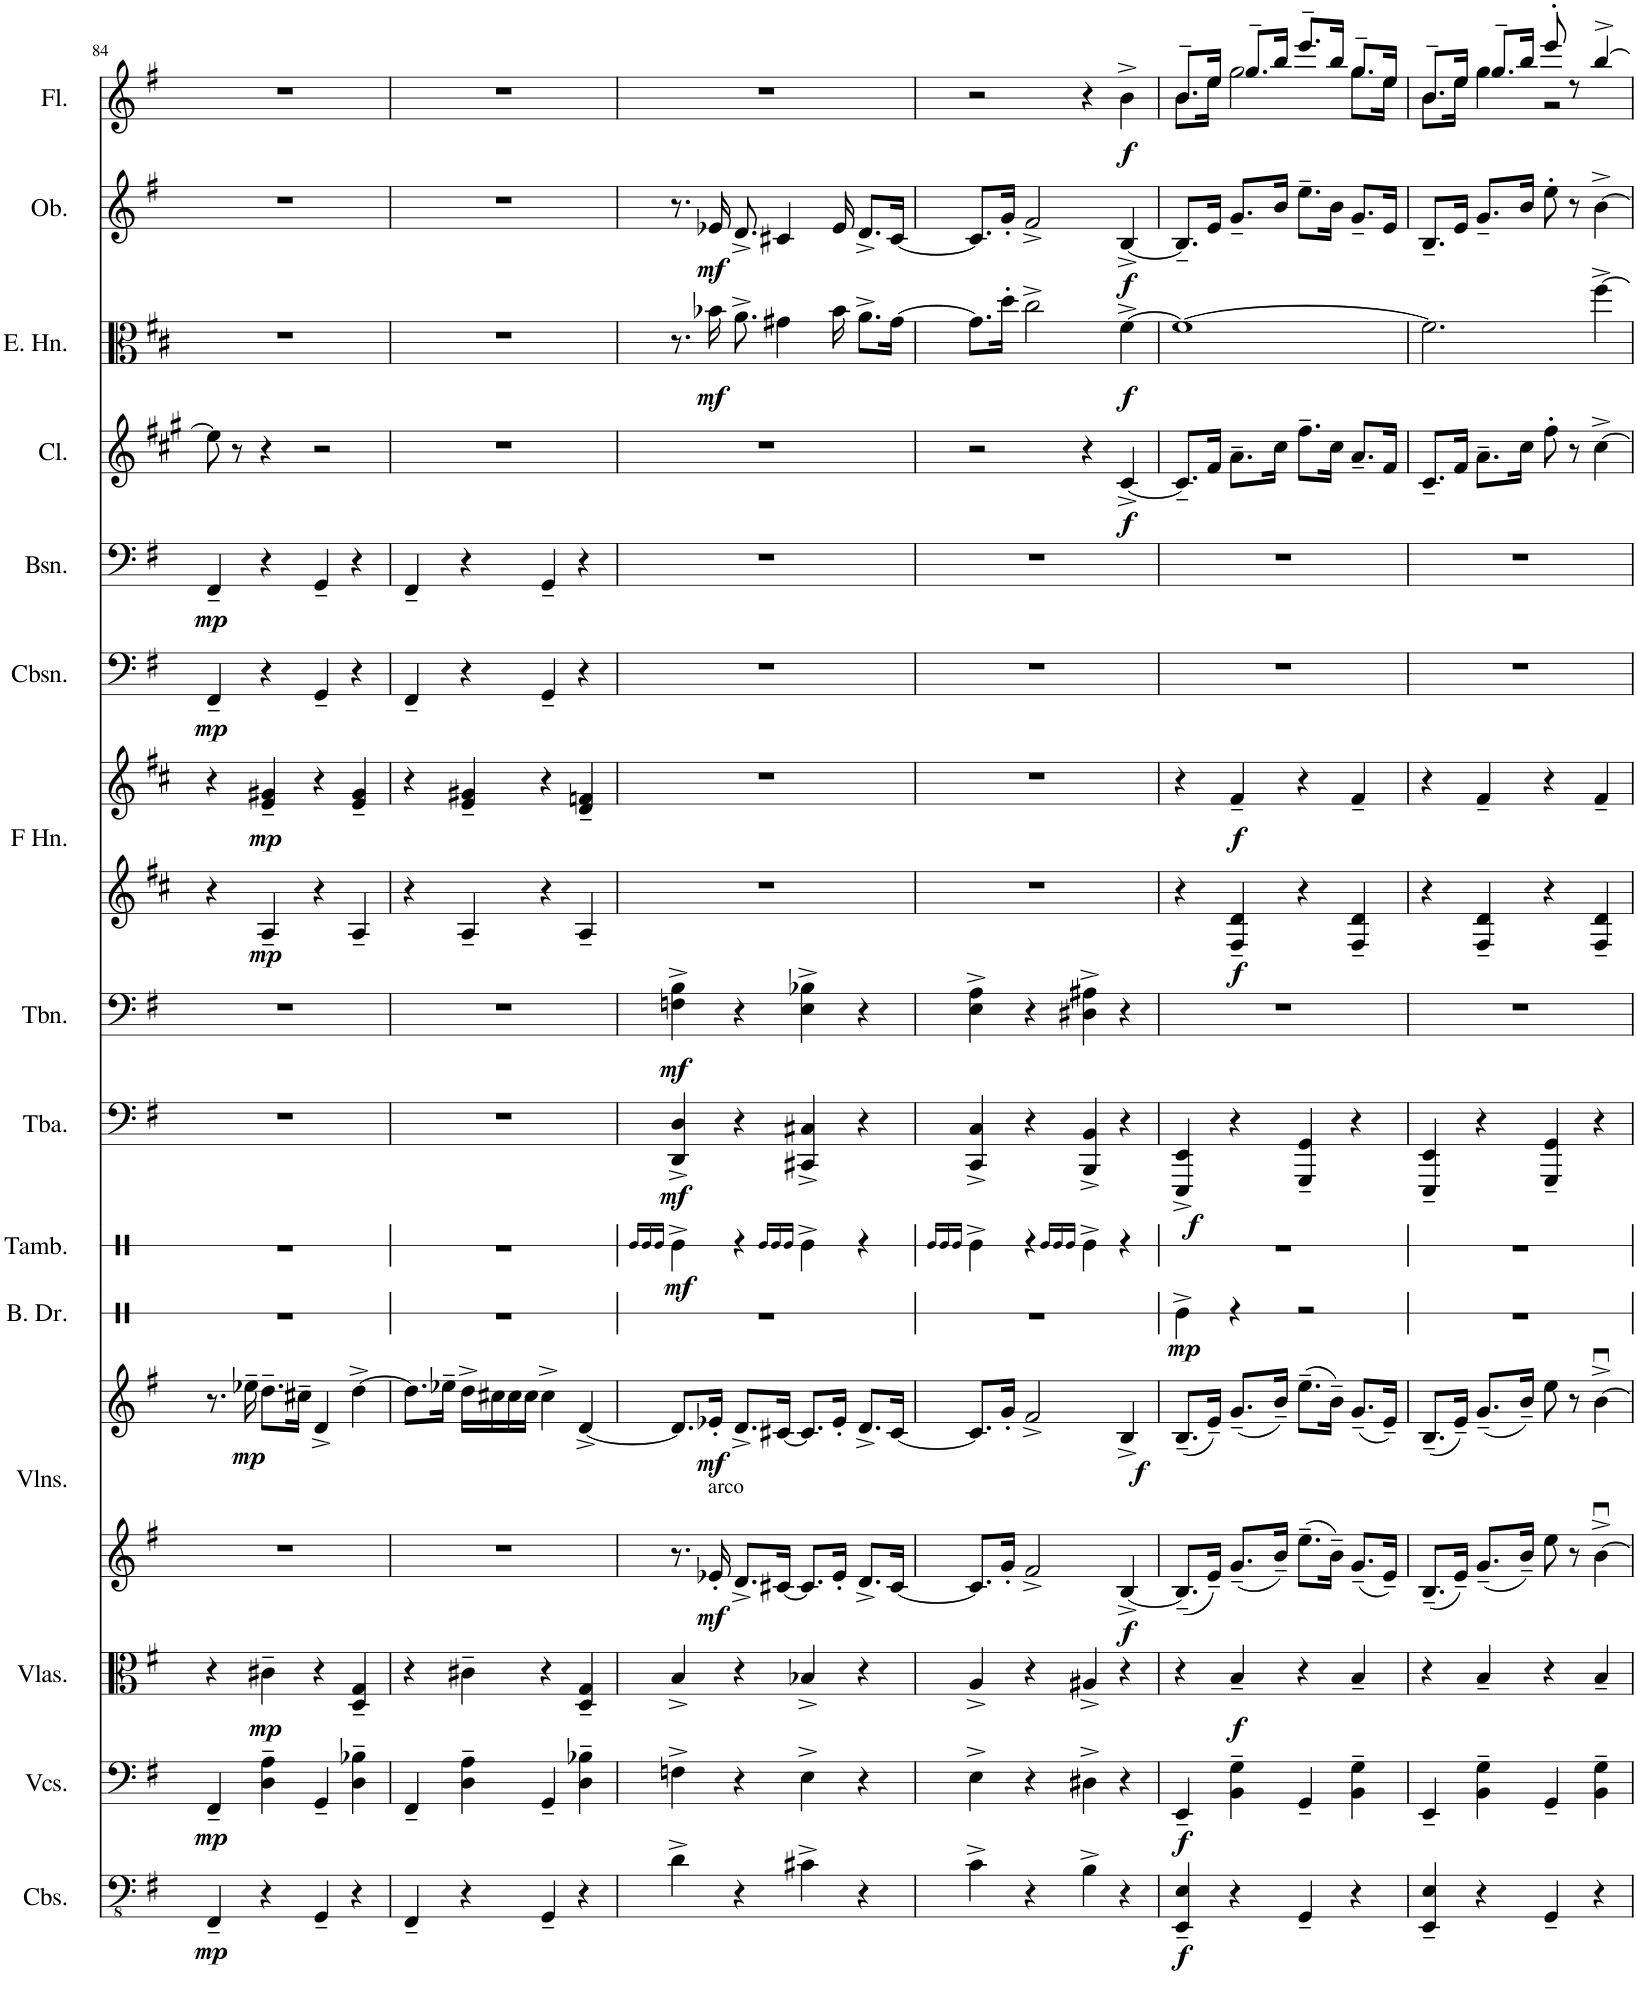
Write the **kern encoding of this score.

**kern	**dynam	**kern	**dynam	**kern	**dynam	**kern	**kern	**dynam	**kern	**dynam	**kern	**dynam	**kern	**kern	**dynam	**kern	**dynam	**kern	**dynam	**kern	**dynam	**kern	**dynam	**kern	**dynam	**kern	**dynam
*part13	*part13	*part12	*part12	*part11	*part11	*part10	*part10	*part10	*part9	*part9	*part8	*part8	*part7	*part7	*part7	*part6	*part6	*part5	*part5	*part4	*part4	*part3	*part3	*part2	*part2	*part1	*part1
*staff15	*staff15	*staff14	*staff14	*staff13	*staff13	*staff12	*staff11	*staff11/12	*staff10	*staff10	*staff9	*staff9	*staff8	*staff7	*staff7/8	*staff6	*staff6	*staff5	*staff5	*staff4	*staff4	*staff3	*staff3	*staff2	*staff2	*staff1	*staff1
*I"Contrabasses	*	*I"Violoncellos	*	*I"Violas	*	*I"Violins	*	*	*I"Tuba	*	*I"Trombone	*	*I"Horn in F	*	*	*I"Contrabassoon	*	*I"Bassoon	*	*I"Clarinet	*	*I"English Horn	*	*I"Oboe	*	*I"Flute	*
*I'Cbs.	*	*I'Vcs.	*	*I'Vlas.	*	*I'Vlns.	*	*	*I'Tba.	*	*I'Tbn.	*	*	*	*	*I'Cbsn.	*	*I'Bsn.	*	*I'Cl.	*	*I'E. Hn.	*	*I'Ob.	*	*I'Fl.	*
!!LO:PB:g=z
*clefFv4	*	*clefF4	*	*clefC3	*	*clefG2	*clefG2	*	*clefF4	*	*clefF4	*	*clefG2	*clefG2	*	*clefF4	*	*clefF4	*	*clefG2	*	*clefC3	*	*clefG2	*	*clefG2	*
*	*	*	*	*	*	*	*	*	*	*	*	*	*Trd4c7	*Trd4c7	*	*Trd7c12	*	*	*	*Trd1c2	*	*Trd4c7	*	*	*	*	*
*k[f#]	*	*k[f#]	*	*k[f#]	*	*k[f#]	*k[f#]	*	*k[f#]	*	*k[f#]	*	*k[f#c#]	*k[f#c#]	*	*k[f#]	*	*k[f#]	*	*k[f#c#g#]	*	*k[f#c#]	*	*k[f#]	*	*k[f#]	*
*M4/4	*	*M4/4	*	*M4/4	*	*M4/4	*M4/4	*	*M4/4	*	*M4/4	*	*M4/4	*M4/4	*	*M4/4	*	*M4/4	*	*M4/4	*	*M4/4	*	*M4/4	*	*M4/4	*
=84	=84	=84	=84	=84	=84	=84	=84	=84	=84	=84	=84	=84	=84	=84	=84	=84	=84	=84	=84	=84	=84	=84	=84	=84	=84	=84	=84
!	!LO:DY:b	!	!LO:DY:b	!	!	!	!	!	!	!	!	!	!	!	!	!	!LO:DY:b	!	!LO:DY:b	!	!	!	!	!	!	!	!
4FFF#~/	mp	4FF#~/	mp	4r	.	1r	8.r	.	1r	.	1r	.	4r	4r	.	4FF#~/	mp	4FF#~/	mp	8ee\]	.	1r	.	1r	.	1r	.
.	.	.	.	.	.	.	.	.	.	.	.	.	.	.	.	.	.	.	.	8r	.	.	.	.	.	.	.
!	!	!	!	!	!	!	!	!LO:DY:b	!	!	!	!	!	!	!	!	!	!	!	!	!	!	!	!	!	!	!
.	.	.	.	.	.	.	16ee-X~\	mp	.	.	.	.	.	.	.	.	.	.	.	.	.	.	.	.	.	.	.
!	!	!	!	!	!LO:DY:b	!	!	!	!	!	!	!	!	!	!LO:DY:b=2	!	!	!	!	!	!	!	!	!	!	!	!
!	!	!	!	!	!	!	!	!	!	!	!	!	!	!	!LO:DY:n=1:b	!	!	!	!	!	!	!	!	!	!	!	!
4r	.	4D\~ 4A\~	.	4c#X~\	mp	.	8.dd~\L	.	.	.	.	.	4A~/	4e/~ 4g#X/~	mp mp	4r	.	4r	.	4r	.	.	.	.	.	.	.
.	.	.	.	.	.	.	16cc#X~\Jk	.	.	.	.	.	.	.	.	.	.	.	.	.	.	.	.	.	.	.	.
4GGG~/	.	4GG~/	.	4r	.	.	4d^/	.	.	.	.	.	4r	4r	.	4GG~/	.	4GG~/	.	2r	.	.	.	.	.	.	.
4r	.	4D\~ 4B-X\~	.	4D/~ 4G/~	.	.	[4dd^\	.	.	.	.	.	4A~/	4e/~ 4g#/~	.	4r	.	4r	.	.	.	.	.	.	.	.	.
=85	=85	=85	=85	=85	=85	=85	=85	=85	=85	=85	=85	=85	=85	=85	=85	=85	=85	=85	=85	=85	=85	=85	=85	=85	=85	=85	=85
4FFF#~/	.	4FF#~/	.	4r	.	1r	8.dd\L]	.	1r	.	1r	.	4r	4r	.	4FF#~/	.	4FF#~/	.	1r	.	1r	.	1r	.	1r	.
.	.	.	.	.	.	.	16ee-X~\Jk	.	.	.	.	.	.	.	.	.	.	.	.	.	.	.	.	.	.	.	.
4r	.	4D\~ 4A\~	.	4c#X~\	.	.	16dd^\LL	.	.	.	.	.	4A~/	4e/~ 4g#X/~	.	4r	.	4r	.	.	.	.	.	.	.	.	.
.	.	.	.	.	.	.	16cc#X\	.	.	.	.	.	.	.	.	.	.	.	.	.	.	.	.	.	.	.	.
.	.	.	.	.	.	.	16cc#\	.	.	.	.	.	.	.	.	.	.	.	.	.	.	.	.	.	.	.	.
.	.	.	.	.	.	.	16cc#\JJ	.	.	.	.	.	.	.	.	.	.	.	.	.	.	.	.	.	.	.	.
4GGG~/	.	4GG~/	.	4r	.	.	4cc#^\	.	.	.	.	.	4r	4r	.	4GG~/	.	4GG~/	.	.	.	.	.	.	.	.	.
4r	.	4D\~ 4B-X\~	.	4D/~ 4G/~	.	.	[4d^/	.	.	.	.	.	4A~/	4d/~ 4fn/~	.	4r	.	4r	.	.	.	.	.	.	.	.	.
=86	=86	=86	=86	=86	=86	=86	=86	=86	=86	=86	=86	=86	=86	=86	=86	=86	=86	=86	=86	=86	=86	=86	=86	=86	=86	=86	=86
!	!	!	!	!	!	!	!	!	!	!LO:DY:b	!	!LO:DY:b	!	!	!	!	!	!	!	!	!	!	!	!	!	!	!
4D^\	.	4Fn^\	.	4B^/	.	8.r	8.d/L]	.	4DD/^ 4D/^	mf	4Fn\^ 4B\^	mf	1r	1r	.	1r	.	1r	.	1r	.	8.r	.	8.r	.	1r	.
!	!	!	!	!	!	!LO:TX:a:t=arco	!	!	!	!	!	!	!	!	!	!	!	!	!	!	!	!	!	!	!	!	!
!	!	!	!	!	!	!	!	!LO:DY:b=2	!	!	!	!	!	!	!	!	!	!	!	!	!	!	!	!	!	!	!
!	!	!	!	!	!	!	!	!LO:DY:n=1:b	!	!	!	!	!	!	!	!	!	!	!	!	!	!	!LO:DY:b	!	!LO:DY:b	!	!
.	.	.	.	.	.	16e-X'/	16e-X'/Jk	mf mf	.	.	.	.	.	.	.	.	.	.	.	.	.	16b-X\	mf	16e-X/	mf	.	.
4r	.	4r	.	4r	.	8.d^/L	8.d^/L	.	4r	.	4r	.	.	.	.	.	.	.	.	.	.	8.a^\	.	8.d^/	.	.	.
.	.	.	.	.	.	[16c#X/Jk	[16c#X/Jk	.	.	.	.	.	.	.	.	.	.	.	.	.	.	4g#X\	.	4c#X/	.	.	.
4C#X^\	.	4E^\	.	4B-X^/	.	8.c#/L]	8.c#/L]	.	4CC#X/^ 4C#X/^	.	4E\^ 4B-X\^	.	.	.	.	.	.	.	.	.	.	.	.	.	.	.	.
.	.	.	.	.	.	16e-'/Jk	16e-'/Jk	.	.	.	.	.	.	.	.	.	.	.	.	.	.	16b-\	.	16e-/	.	.	.
4r	.	4r	.	4r	.	8.d^/L	8.d^/L	.	4r	.	4r	.	.	.	.	.	.	.	.	.	.	8.a^\L	.	8.d^/L	.	.	.
.	.	.	.	.	.	[16c#/Jk	[16c#/Jk	.	.	.	.	.	.	.	.	.	.	.	.	.	.	[16g#\Jk	.	[16c#/Jk	.	.	.
=87	=87	=87	=87	=87	=87	=87	=87	=87	=87	=87	=87	=87	=87	=87	=87	=87	=87	=87	=87	=87	=87	=87	=87	=87	=87	=87	=87
4C^\	.	4E^\	.	4A^/	.	8.c#/L]	8.c#/L]	.	4CC/^ 4C/^	.	4E\^ 4A\^	.	1r	1r	.	1r	.	1r	.	2r	.	8.g#\L]	.	8.c#/L]	.	2r	.
.	.	.	.	.	.	16g'/Jk	16g'/Jk	.	.	.	.	.	.	.	.	.	.	.	.	.	.	16dd'\Jk	.	16g'/Jk	.	.	.
4r	.	4r	.	4r	.	2f#^/	2f#^/	.	4r	.	4r	.	.	.	.	.	.	.	.	.	.	2cc#^\	.	2f#^/	.	.	.
4BB^\	.	4D#X^\	.	4A#X^/	.	.	.	.	4BBB/^ 4BB/^	.	4D#X\^ 4A#X\^	.	.	.	.	.	.	.	.	4r	.	.	.	.	.	4r	.
!	!	!	!	!	!	!	!	!LO:DY:b=2	!	!	!	!	!	!	!	!	!	!	!	!	!	!	!	!	!	!	!
!	!	!	!	!	!	!	!	!LO:DY:n=1:b	!	!	!	!	!	!	!	!	!	!	!	!	!LO:DY:b	!	!LO:DY:b	!	!LO:DY:b	!	!LO:DY:b
4r	.	4r	.	4r	.	[4B^/	4B^/	f f	4r	.	4r	.	.	.	.	.	.	.	.	[4c#^/	f	[4f#^\	f	[4B^/	f	4b^\	f
=88	=88	=88	=88	=88	=88	=88	=88	=88	=88	=88	=88	=88	=88	=88	=88	=88	=88	=88	=88	=88	=88	=88	=88	=88	=88	=88	=88
*	*	*	*	*	*	*	*	*	*	*	*	*	*	*	*	*	*	*	*	*	*	*	*	*	*	*^	*
!	!LO:DY:b	!	!LO:DY:b	!	!	!	!	!	!	!LO:DY:b	!	!	!	!	!	!	!	!	!	!	!	!	!	!	!	!	!	!
4EEE/~ 4EE/~	f	4EE~/	f	4r	.	8.B~/L]	(8.B~/L	.	4EEE/^ 4EE/^	f	1r	.	4r	4r	.	1r	.	1r	.	8.c#~/L]	.	1f#_	.	8.B~/L]	.	8.b~/L	8.b\L	.
.	.	.	.	.	.	16e~/Jk	16e~/Jk)	.	.	.	.	.	.	.	.	.	.	.	.	16f#/Jk	.	.	.	16e/Jk	.	16ee/Jk	16ee\Jk	.
!	!	!	!	!	!LO:DY:b	!	!	!	!	!	!	!	!	!	!LO:DY:b=2	!	!	!	!	!	!	!	!	!	!	!	!	!
!	!	!	!	!	!	!	!	!	!	!	!	!	!	!	!LO:DY:n=1:b	!	!	!	!	!	!	!	!	!	!	!	!	!
4r	.	4BB\~ 4G\~	.	4B~/	f	8.g~/L	(8.g~/L	.	4r	.	.	.	4F#/~ 4d/~	4f#~/	f f	.	.	.	.	8.a~\L	.	.	.	8.g~/L	.	8.gg~/L	2gg\	.
.	.	.	.	.	.	16b~/Jk	16b~/Jk)	.	.	.	.	.	.	.	.	.	.	.	.	16cc#\Jk	.	.	.	16b/Jk	.	16bb/Jk	.	.
4GGG~/	.	4GG~/	.	4r	.	8.ee~\L	(8.ee~\L	.	4GGG/~ 4GG/~	.	.	.	4r	4r	.	.	.	.	.	8.ff#~\L	.	.	.	8.ee~\L	.	8.eee~/L	.	.
.	.	.	.	.	.	16b~\Jk	16b~\Jk)	.	.	.	.	.	.	.	.	.	.	.	.	16cc#\Jk	.	.	.	16b\Jk	.	16bb/Jk	.	.
4r	.	4BB\~ 4G\~	.	4B~/	.	8.g~/L	(8.g~/L	.	4r	.	.	.	4F#/~ 4d/~	4f#~/	.	.	.	.	.	8.a~/L	.	.	.	8.g~/L	.	8.gg~/L	8.gg\L	.
.	.	.	.	.	.	16e~/Jk	16e~/Jk)	.	.	.	.	.	.	.	.	.	.	.	.	16f#/Jk	.	.	.	16e/Jk	.	16ee/Jk	16ee\Jk	.
=89	=89	=89	=89	=89	=89	=89	=89	=89	=89	=89	=89	=89	=89	=89	=89	=89	=89	=89	=89	=89	=89	=89	=89	=89	=89	=89	=89	=89
4EEE/~ 4EE/~	.	4EE~/	.	4r	.	8.B~/L	(8.B~/L	.	4EEE/~ 4EE/~	.	1r	.	4r	4r	.	1r	.	1r	.	8.c#~/L	.	2.f#\]	.	8.B~/L	.	8.b~/L	8.b\L	.
.	.	.	.	.	.	16e~/Jk	16e~/Jk)	.	.	.	.	.	.	.	.	.	.	.	.	16f#/Jk	.	.	.	16e/Jk	.	16ee/Jk	16ee\Jk	.
4r	.	4BB\~ 4G\~	.	4B~/	.	8.g~/L	(8.g~/L	.	4r	.	.	.	4F#/~ 4d/~	4f#~/	.	.	.	.	.	8.a~\L	.	.	.	8.g~/L	.	8.gg~/L	4gg\	.
.	.	.	.	.	.	16b~/Jk	16b~/Jk)	.	.	.	.	.	.	.	.	.	.	.	.	16cc#\Jk	.	.	.	16b/Jk	.	16bb/Jk	.	.
4GGG~/	.	4GG~/	.	4r	.	8ee\	8ee\	.	4GGG/~ 4GG/~	.	.	.	4r	4r	.	.	.	.	.	8ff#'\	.	.	.	8ee'\	.	8eee'/	2r	.
.	.	.	.	.	.	8r	8r	.	.	.	.	.	.	.	.	.	.	.	.	8r	.	.	.	8r	.	8r	.	.
4r	.	4BB\~ 4G\~	.	4B~/	.	[4bu^\	[4bu^\	.	4r	.	.	.	4F#/~ 4d/~	4f#~/	.	.	.	.	.	[4cc#^\	.	[4ff#^\	.	[4b^\	.	[4bb^/	.	.
*	*	*	*	*	*	*	*	*	*	*	*	*	*	*	*	*	*	*	*	*	*	*	*	*	*	*v	*v	*
=	=	=	=	=	=	=	=	=	=	=	=	=	=	=	=	=	=	=	=	=	=	=	=	=	=	=	=
*-	*-	*-	*-	*-	*-	*-	*-	*-	*-	*-	*-	*-	*-	*-	*-	*-	*-	*-	*-	*-	*-	*-	*-	*-	*-	*-	*-
